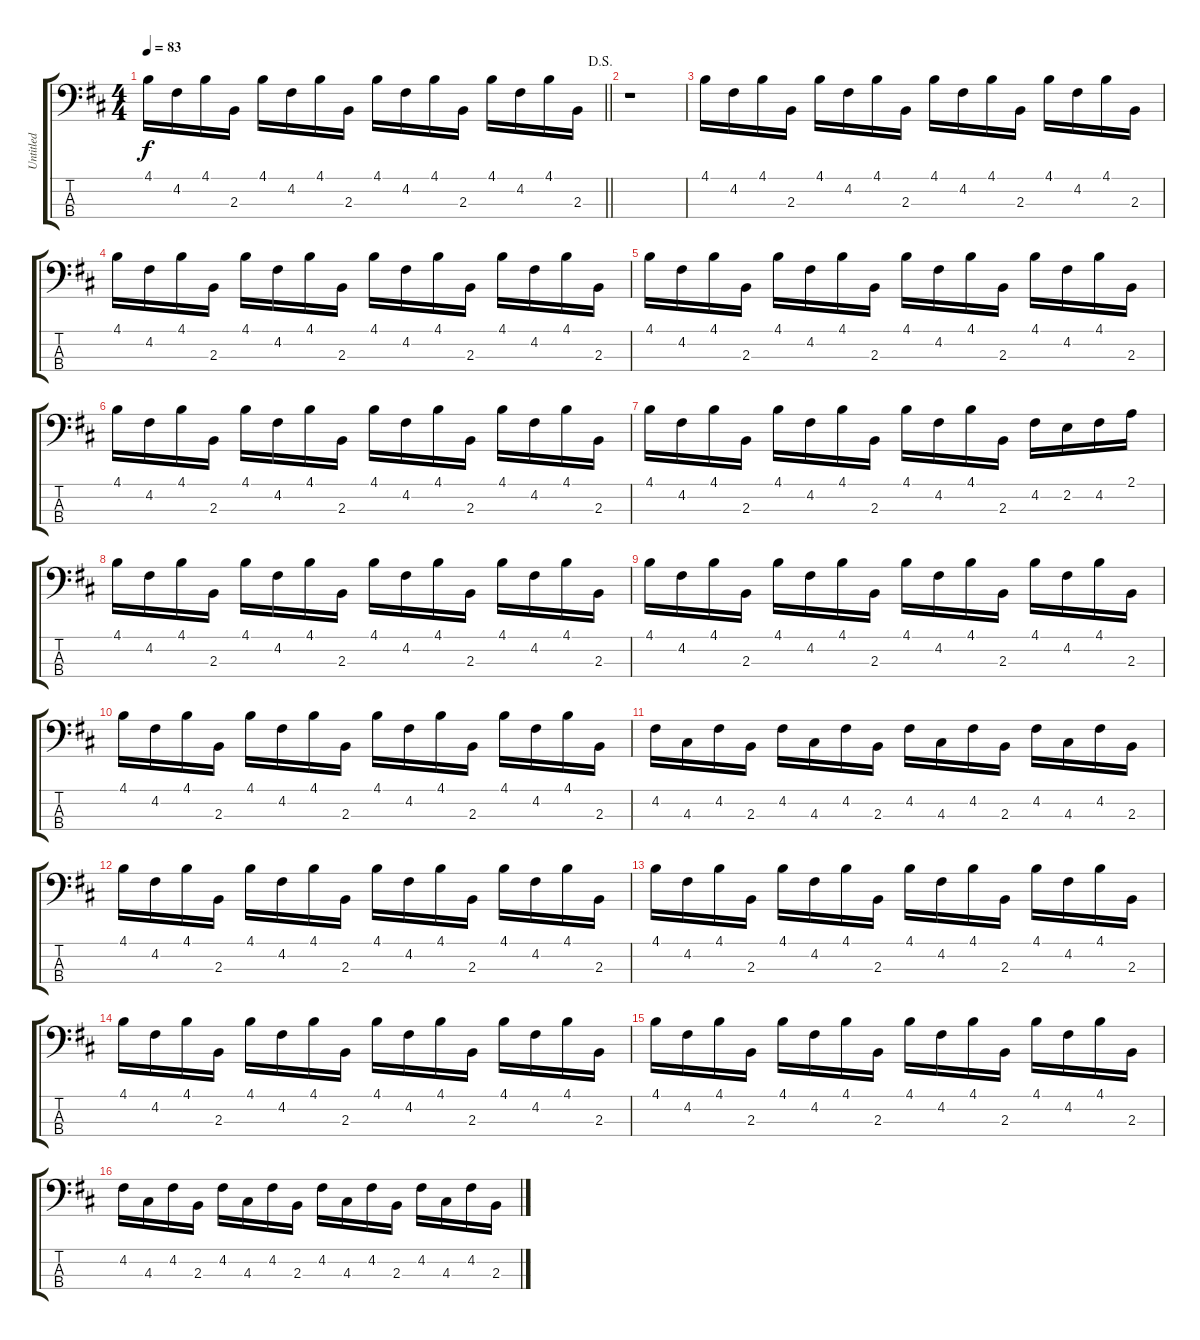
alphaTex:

\track ("Untitled" "Untitled") {instrument electricbassfinger}
\staff {score tabs}
\tuning (G2 D2 A1 E1) {hide}
\ts (4 4)
\jump dalsegno
\tempo 83
\clef f4
\barLineRight lightlight
\ks d
4.1.16{dy f} 4.2.16 4.1.16 2.3.16 4.1.16 4.2.16 4.1.16 2.3.16 4.1.16 4.2.16 4.1.16 2.3.16 4.1.16 4.2.16 4.1.16 2.3.16 |
r.1 |
4.1.16 4.2.16 4.1.16 2.3.16 4.1.16 4.2.16 4.1.16 2.3.16 4.1.16 4.2.16 4.1.16 2.3.16 4.1.16 4.2.16 4.1.16 2.3.16 |
4.1.16 4.2.16 4.1.16 2.3.16 4.1.16 4.2.16 4.1.16 2.3.16 4.1.16 4.2.16 4.1.16 2.3.16 4.1.16 4.2.16 4.1.16 2.3.16 |
4.1.16 4.2.16 4.1.16 2.3.16 4.1.16 4.2.16 4.1.16 2.3.16 4.1.16 4.2.16 4.1.16 2.3.16 4.1.16 4.2.16 4.1.16 2.3.16 |
4.1.16 4.2.16 4.1.16 2.3.16 4.1.16 4.2.16 4.1.16 2.3.16 4.1.16 4.2.16 4.1.16 2.3.16 4.1.16 4.2.16 4.1.16 2.3.16 |
4.1.16 4.2.16 4.1.16 2.3.16 4.1.16 4.2.16 4.1.16 2.3.16 4.1.16 4.2.16 4.1.16 2.3.16 4.2.16 2.2.16 4.2.16 2.1.16 |
4.1.16 4.2.16 4.1.16 2.3.16 4.1.16 4.2.16 4.1.16 2.3.16 4.1.16 4.2.16 4.1.16 2.3.16 4.1.16 4.2.16 4.1.16 2.3.16 |
4.1.16 4.2.16 4.1.16 2.3.16 4.1.16 4.2.16 4.1.16 2.3.16 4.1.16 4.2.16 4.1.16 2.3.16 4.1.16 4.2.16 4.1.16 2.3.16 |
4.1.16 4.2.16 4.1.16 2.3.16 4.1.16 4.2.16 4.1.16 2.3.16 4.1.16 4.2.16 4.1.16 2.3.16 4.1.16 4.2.16 4.1.16 2.3.16 |
4.2.16 4.3.16 4.2.16 2.3.16 4.2.16 4.3.16 4.2.16 2.3.16 4.2.16 4.3.16 4.2.16 2.3.16 4.2.16 4.3.16 4.2.16 2.3.16 |
4.1.16 4.2.16 4.1.16 2.3.16 4.1.16 4.2.16 4.1.16 2.3.16 4.1.16 4.2.16 4.1.16 2.3.16 4.1.16 4.2.16 4.1.16 2.3.16 |
4.1.16 4.2.16 4.1.16 2.3.16 4.1.16 4.2.16 4.1.16 2.3.16 4.1.16 4.2.16 4.1.16 2.3.16 4.1.16 4.2.16 4.1.16 2.3.16 |
4.1.16 4.2.16 4.1.16 2.3.16 4.1.16 4.2.16 4.1.16 2.3.16 4.1.16 4.2.16 4.1.16 2.3.16 4.1.16 4.2.16 4.1.16 2.3.16 |
4.1.16 4.2.16 4.1.16 2.3.16 4.1.16 4.2.16 4.1.16 2.3.16 4.1.16 4.2.16 4.1.16 2.3.16 4.1.16 4.2.16 4.1.16 2.3.16 |
4.2.16 4.3.16 4.2.16 2.3.16 4.2.16 4.3.16 4.2.16 2.3.16 4.2.16 4.3.16 4.2.16 2.3.16 4.2.16 4.3.16 4.2.16 2.3.16
